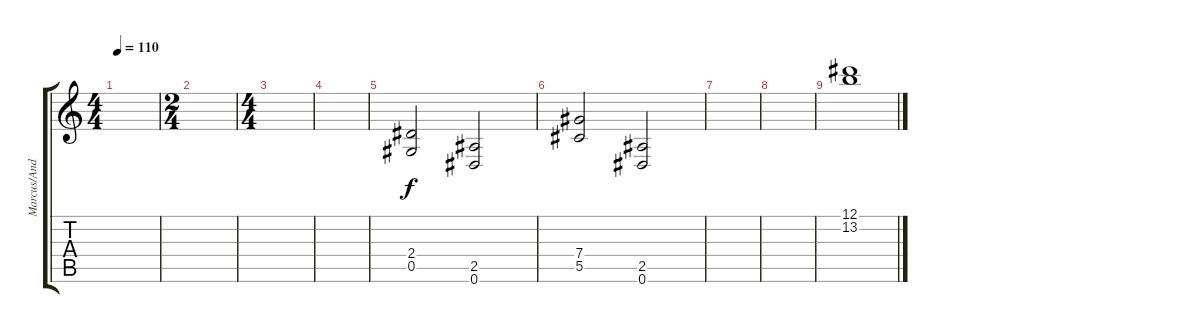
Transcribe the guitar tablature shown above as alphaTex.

\track ("Marcus/Andre" "Marcus/And") {instrument distortionguitar}
\staff {score tabs}
\tuning (Eb4 Bb3 Gb3 Db3 Ab2 Eb2) {hide}
\ts (4 4)
\tempo 110
\clef g2
\ks c
|
\ts (2 4)
|
\ts (4 4)
|
|
(2.4 0.5).2{volume 13} (2.5 0.6).2 |
(7.4 5.5).2 (2.5 0.6).2 |
|
|
(12.1 13.2).1{volume 0}
